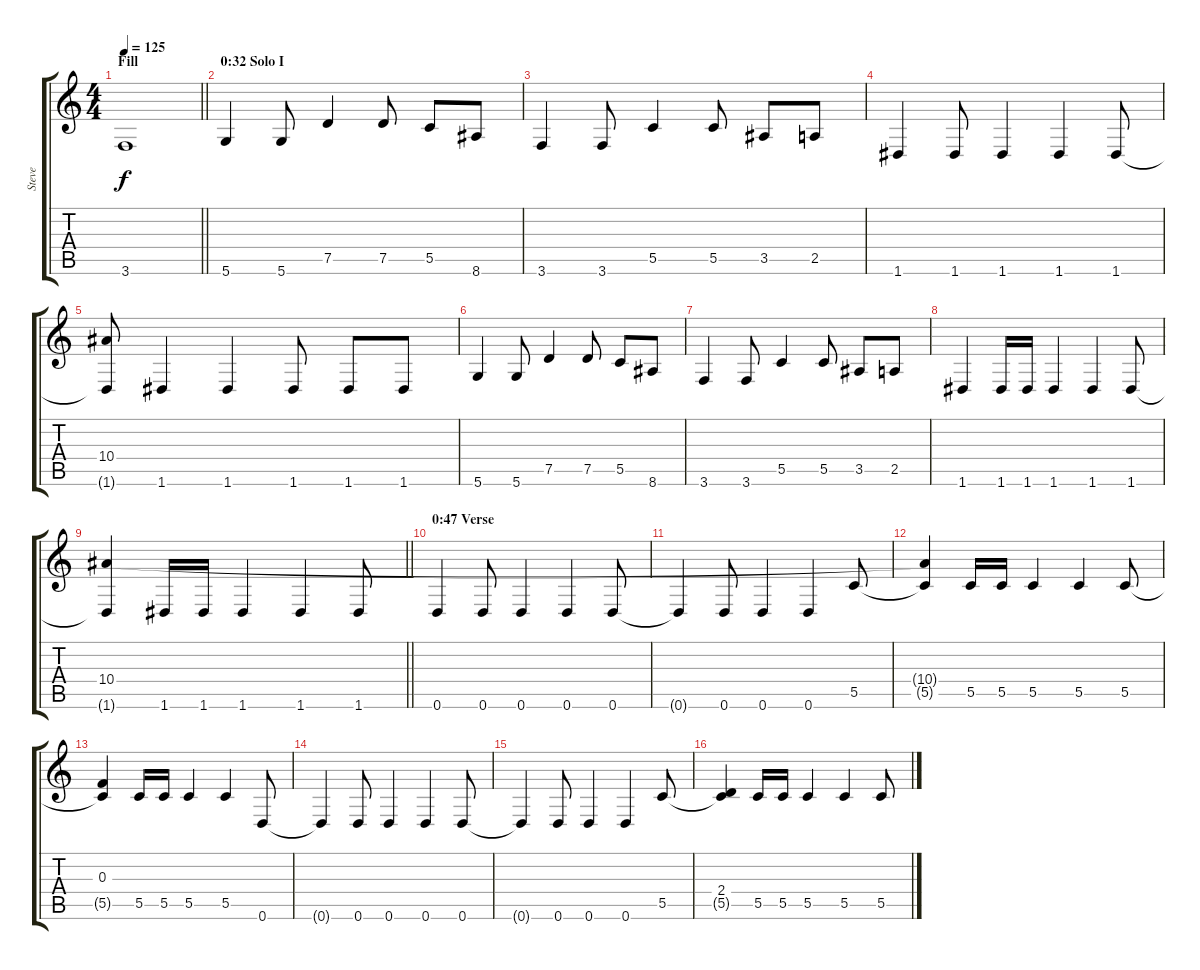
\track ("Steve" "Steve") {instrument electricbassfinger}
\staff {score tabs}
\tuning (D4 A3 F3 C3 G2 D2) {hide}
\ts (4 4)
\section ("" "Fill")
\tempo 125
\clef g2
\barLineRight lightlight
\ks c
3.6.1{dy f} |
\section ("" "0:32 Solo I ")
5.6.4 5.6.8 7.5.4 7.5.8 5.5.8 8.6.8 |
3.6.4 3.6.8 5.5.4 5.5.8 3.5.8 2.5.8 |
1.6.4 1.6.8 1.6.4 1.6.4 1.6.8 |
(10.4 1.6{t}).8 1.6.4 1.6.4 1.6.8 1.6.8 1.6.8 |
5.6.4 5.6.8 7.5.4 7.5.8 5.5.8 8.6.8 |
3.6.4 3.6.8 5.5.4 5.5.8 3.5.8 2.5.8 |
1.6.4 1.6.16 1.6.16 1.6.4 1.6.4 1.6.8 |
\barLineRight lightlight
(10.4 1.6{t}).4 1.6.16 1.6.16 1.6.4 1.6.4 1.6.8 |
\section ("" "0:47 Verse")
0.6.4 0.6.8 0.6.4 0.6.4 0.6.8 |
0.6{t}.4 0.6.8 0.6.4 0.6.4 5.5.8 |
(10.4{t} 5.5{t}).4 5.5.16 5.5.16 5.5.4 5.5.4 5.5.8 |
(0.3 5.5{t}).4 5.5.16 5.5.16 5.5.4 5.5.4 0.6.8 |
0.6{t}.4 0.6.8 0.6.4 0.6.4 0.6.8 |
0.6{t}.4 0.6.8 0.6.4 0.6.4 5.5.8 |
(2.4 5.5{t}).4 5.5.16 5.5.16 5.5.4 5.5.4 5.5.8
